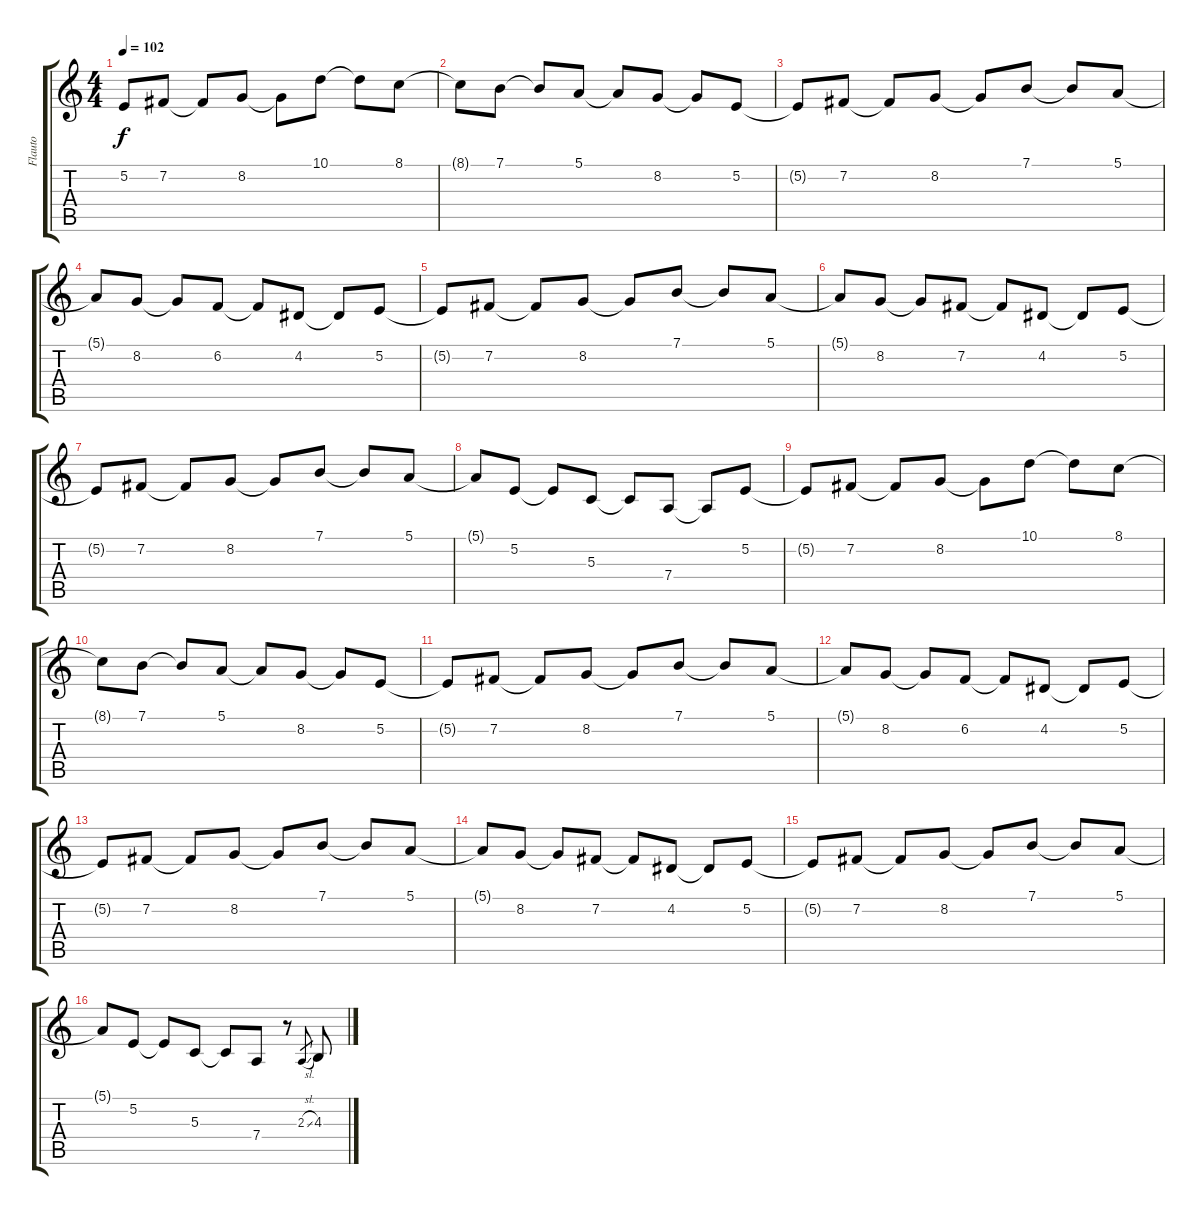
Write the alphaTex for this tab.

\track ("Flauto" "Flauto") {instrument flute}
\staff {score tabs}
\tuning (E4 B3 G3 D3 A2 E2) {hide}
\ts (4 4)
\tempo 102
\clef g2
\ks c
5.2{t}.8{dy f} 7.2.8 7.2{t}.8 8.2.8 8.2{t}.8 10.1.8 10.1{t}.8 8.1.8 |
8.1{t}.8 7.1.8 7.1{t}.8 5.1.8 5.1{t}.8 8.2.8 8.2{t}.8 5.2.8 |
5.2{t}.8 7.2.8 7.2{t}.8 8.2.8 8.2{t}.8 7.1.8 7.1{t}.8 5.1.8 |
5.1{t}.8 8.2.8 8.2{t}.8 6.2.8 6.2{t}.8 4.2.8 4.2{t}.8 5.2.8 |
5.2{t}.8 7.2.8 7.2{t}.8 8.2.8 8.2{t}.8 7.1.8 7.1{t}.8 5.1.8 |
5.1{t}.8 8.2.8 8.2{t}.8 7.2.8 7.2{t}.8 4.2.8 4.2{t}.8 5.2.8 |
5.2{t}.8 7.2.8 7.2{t}.8 8.2.8 8.2{t}.8 7.1.8 7.1{t}.8 5.1.8 |
5.1{t}.8 5.2.8 5.2{t}.8 5.3.8 5.3{t}.8 7.4.8 7.4{t}.8 5.2.8 |
5.2{t}.8 7.2.8 7.2{t}.8 8.2.8 8.2{t}.8 10.1.8 10.1{t}.8 8.1.8 |
8.1{t}.8 7.1.8 7.1{t}.8 5.1.8 5.1{t}.8 8.2.8 8.2{t}.8 5.2.8 |
5.2{t}.8 7.2.8 7.2{t}.8 8.2.8 8.2{t}.8 7.1.8 7.1{t}.8 5.1.8 |
5.1{t}.8 8.2.8 8.2{t}.8 6.2.8 6.2{t}.8 4.2.8 4.2{t}.8 5.2.8 |
5.2{t}.8 7.2.8 7.2{t}.8 8.2.8 8.2{t}.8 7.1.8 7.1{t}.8 5.1.8 |
5.1{t}.8 8.2.8 8.2{t}.8 7.2.8 7.2{t}.8 4.2.8 4.2{t}.8 5.2.8 |
5.2{t}.8 7.2.8 7.2{t}.8 8.2.8 8.2{t}.8 7.1.8 7.1{t}.8 5.1.8 |
5.1{t}.8 5.2.8 5.2{t}.8 5.3.8 5.3{t}.8 7.4.8 r.8 2.3{sl}.8{gr} 4.3.8
